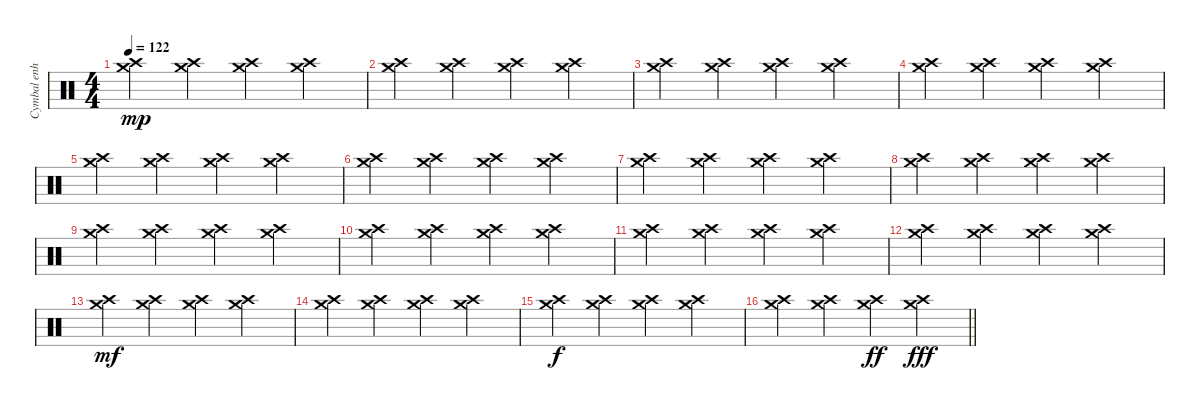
\track ("Cymbal enhancement" "Cymbal enh") {instrument percussion}
\staff {score}
\articulation defaults
\ts (4 4)
\tempo 122
\clef neutral
\ks c
("Crash high (hit)" "Crash medium (hit)").4{dy mp} ("Crash high (hit)" "Crash medium (hit)").4 ("Crash high (hit)" "Crash medium (hit)").4 ("Crash high (hit)" "Crash medium (hit)").4 |
("Crash high (hit)" "Crash medium (hit)").4 ("Crash high (hit)" "Crash medium (hit)").4 ("Crash high (hit)" "Crash medium (hit)").4 ("Crash high (hit)" "Crash medium (hit)").4 |
("Crash high (hit)" "Crash medium (hit)").4 ("Crash high (hit)" "Crash medium (hit)").4 ("Crash high (hit)" "Crash medium (hit)").4 ("Crash high (hit)" "Crash medium (hit)").4 |
("Crash high (hit)" "Crash medium (hit)").4 ("Crash high (hit)" "Crash medium (hit)").4 ("Crash high (hit)" "Crash medium (hit)").4 ("Crash high (hit)" "Crash medium (hit)").4 |
("Crash high (hit)" "Crash medium (hit)").4 ("Crash high (hit)" "Crash medium (hit)").4 ("Crash high (hit)" "Crash medium (hit)").4 ("Crash high (hit)" "Crash medium (hit)").4 |
("Crash high (hit)" "Crash medium (hit)").4 ("Crash high (hit)" "Crash medium (hit)").4 ("Crash high (hit)" "Crash medium (hit)").4 ("Crash high (hit)" "Crash medium (hit)").4 |
("Crash high (hit)" "Crash medium (hit)").4 ("Crash high (hit)" "Crash medium (hit)").4 ("Crash high (hit)" "Crash medium (hit)").4 ("Crash high (hit)" "Crash medium (hit)").4 |
("Crash high (hit)" "Crash medium (hit)").4 ("Crash high (hit)" "Crash medium (hit)").4 ("Crash high (hit)" "Crash medium (hit)").4 ("Crash high (hit)" "Crash medium (hit)").4 |
("Crash high (hit)" "Crash medium (hit)").4 ("Crash high (hit)" "Crash medium (hit)").4 ("Crash high (hit)" "Crash medium (hit)").4 ("Crash high (hit)" "Crash medium (hit)").4 |
("Crash high (hit)" "Crash medium (hit)").4 ("Crash high (hit)" "Crash medium (hit)").4 ("Crash high (hit)" "Crash medium (hit)").4 ("Crash high (hit)" "Crash medium (hit)").4 |
("Crash high (hit)" "Crash medium (hit)").4 ("Crash high (hit)" "Crash medium (hit)").4 ("Crash high (hit)" "Crash medium (hit)").4 ("Crash high (hit)" "Crash medium (hit)").4 |
("Crash high (hit)" "Crash medium (hit)").4 ("Crash high (hit)" "Crash medium (hit)").4 ("Crash high (hit)" "Crash medium (hit)").4 ("Crash high (hit)" "Crash medium (hit)").4 |
("Crash high (hit)" "Crash medium (hit)").4{dy mf} ("Crash high (hit)" "Crash medium (hit)").4 ("Crash high (hit)" "Crash medium (hit)").4 ("Crash high (hit)" "Crash medium (hit)").4 |
("Crash high (hit)" "Crash medium (hit)").4 ("Crash high (hit)" "Crash medium (hit)").4 ("Crash high (hit)" "Crash medium (hit)").4 ("Crash high (hit)" "Crash medium (hit)").4 |
("Crash high (hit)" "Crash medium (hit)").4{dy f} ("Crash high (hit)" "Crash medium (hit)").4 ("Crash high (hit)" "Crash medium (hit)").4 ("Crash high (hit)" "Crash medium (hit)").4 |
\barLineRight lightlight
("Crash high (hit)" "Crash medium (hit)").4 ("Crash high (hit)" "Crash medium (hit)").4 ("Crash high (hit)" "Crash medium (hit)").4{dy ff} ("Crash high (hit)" "Crash medium (hit)").4{dy fff}
